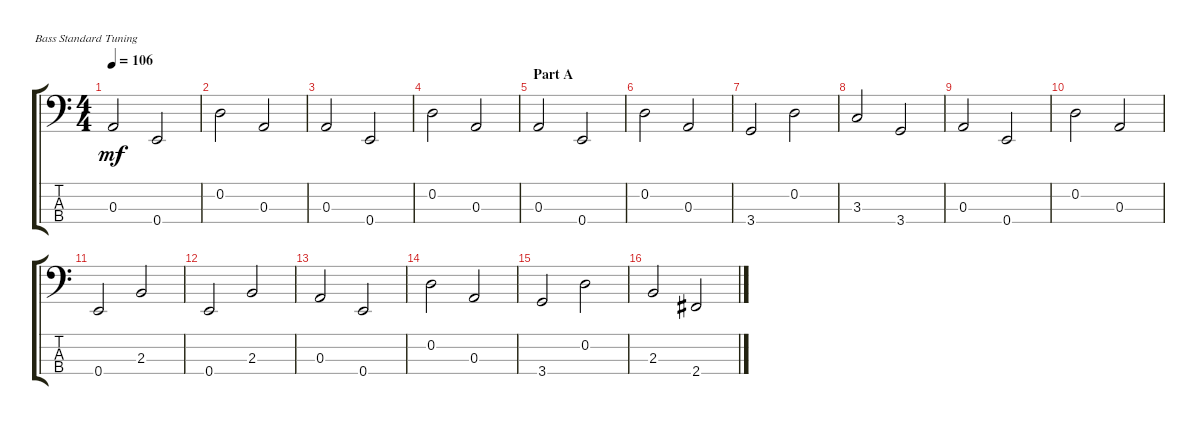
\defaultSystemsLayout 4
\bracketExtendMode groupsimilarinstruments
\singleTrackTrackNamePolicy hidden
\multiTrackTrackNamePolicy hidden
\otherSystemsTrackNameOrientation horizontal
\track ("Acoustic Bass" "A-Bass") {solo instrument acousticbass}
\staff {score tabs}
\tuning (G2 D2 A1 E1)
\ts (4 4)
\tempo 106
\clef f4
\scale
0.487395
\ks c
0.3.2{dy mf instrument acousticbass} 0.4.2 |
\scale
0.256303 0.2.2 0.3.2 |
\scale
0.256303 0.3.2 0.4.2 |
\scale
0.333333 0.2.2 0.3.2 |
\section ("" "Part A")
\scale
0.333333 0.3.2 0.4.2 |
\scale
0.333333 0.2.2 0.3.2 |
\scale
0.333333 3.4.2 0.2.2 |
\scale
0.333333 3.3.2 3.4.2 |
\scale
0.333333 0.3.2 0.4.2 |
\scale
0.333333 0.2.2 0.3.2 |
\scale
0.333333 0.4.2 2.3.2 |
\scale
0.333333 0.4.2 2.3.2 |
\scale
0.333333 0.3.2 0.4.2 |
\scale
0.333333 0.2.2 0.3.2 |
\scale
0.333333 3.4.2 0.2.2 |
\scale
0.333333 2.3.2 2.4.2
